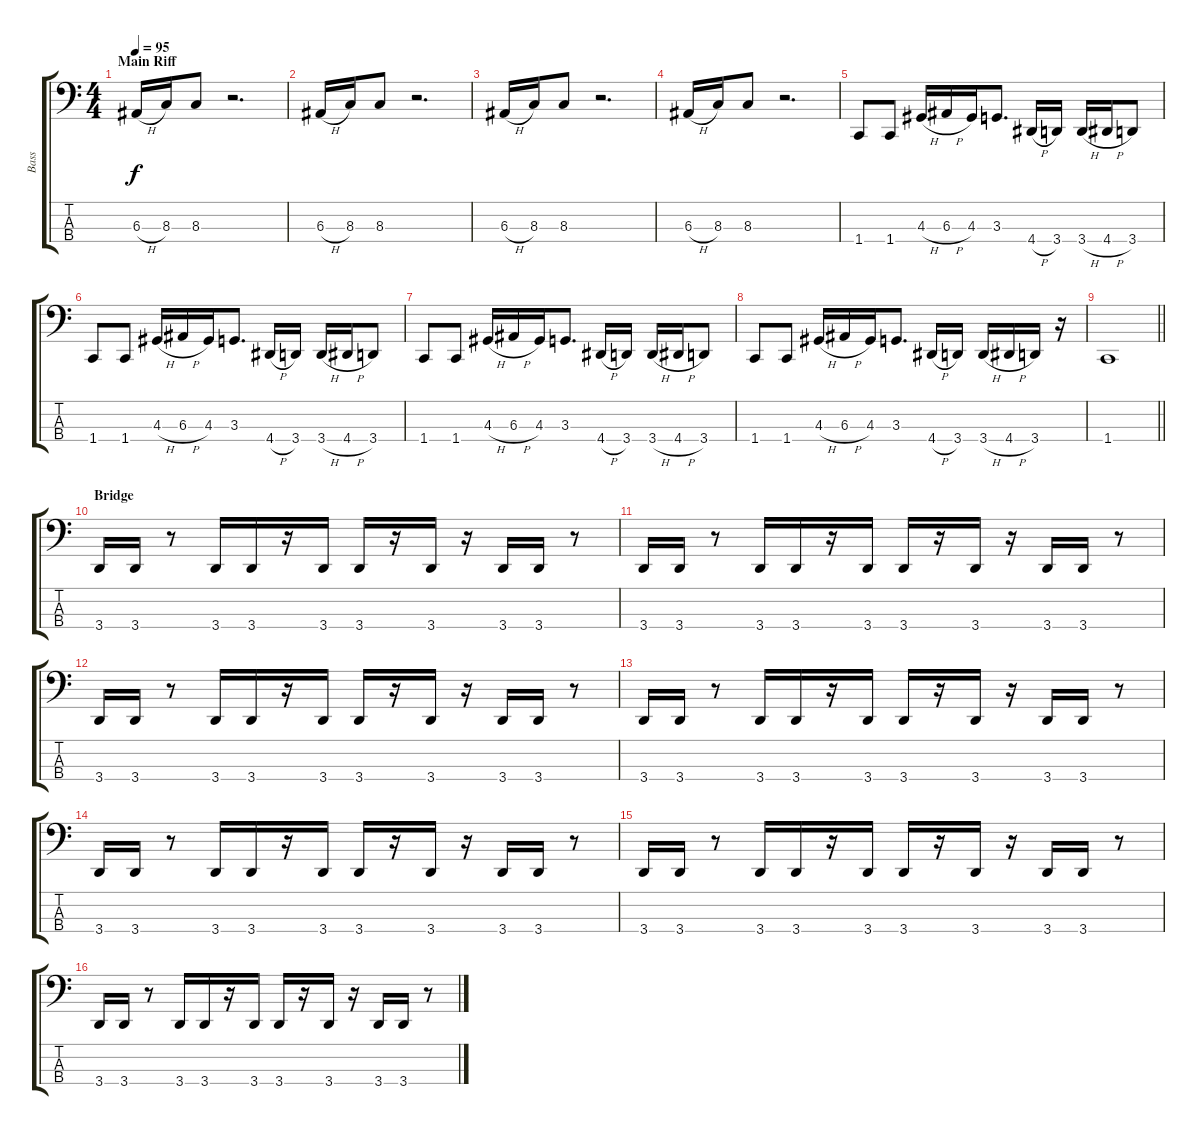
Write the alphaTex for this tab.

\track ("Bass" "Bass") {instrument electricbassfinger}
\staff {score tabs}
\tuning (D2 A1 E1 B0) {hide}
\ts (4 4)
\section ("" "Main Riff")
\tempo 95
\clef f4
\ks c
6.3{h}.16{dy f} 8.3.16 8.3.8 r.2{d} |
6.3{h}.16 8.3.16 8.3.8 r.2{d} |
6.3{h}.16 8.3.16 8.3.8 r.2{d} |
6.3{h}.16 8.3.16 8.3.8 r.2{d} |
1.4.8 1.4.8 4.3{h}.16 6.3{h}.16 4.3.16 3.3.8{d} 4.4{h}.16 3.4.16 3.4{h}.16 4.4{h}.16 3.4.8 |
1.4.8 1.4.8 4.3{h}.16 6.3{h}.16 4.3.16 3.3.8{d} 4.4{h}.16 3.4.16 3.4{h}.16 4.4{h}.16 3.4.8 |
1.4.8 1.4.8 4.3{h}.16 6.3{h}.16 4.3.16 3.3.8{d} 4.4{h}.16 3.4.16 3.4{h}.16 4.4{h}.16 3.4.8 |
1.4.8 1.4.8 4.3{h}.16 6.3{h}.16 4.3.16 3.3.8{d} 4.4{h}.16 3.4.16 3.4{h}.16 4.4{h}.16 3.4.16 r.16{volume 3} |
\barLineRight lightlight
1.4.1{volume 16} |
\section ("" "Bridge")
3.4.16{volume 8} 3.4.16 r.8 3.4.16 3.4.16 r.16 3.4.16 3.4.16 r.16 3.4.16 r.16 3.4.16 3.4.16 r.8 |
3.4.16 3.4.16 r.8 3.4.16 3.4.16 r.16 3.4.16 3.4.16 r.16 3.4.16 r.16 3.4.16 3.4.16 r.8 |
3.4.16 3.4.16 r.8 3.4.16 3.4.16 r.16 3.4.16 3.4.16 r.16 3.4.16 r.16 3.4.16 3.4.16 r.8 |
3.4.16 3.4.16 r.8 3.4.16 3.4.16 r.16 3.4.16 3.4.16 r.16 3.4.16 r.16 3.4.16 3.4.16 r.8 |
3.4.16 3.4.16 r.8 3.4.16 3.4.16 r.16 3.4.16 3.4.16 r.16 3.4.16 r.16 3.4.16 3.4.16 r.8 |
3.4.16 3.4.16 r.8 3.4.16 3.4.16 r.16 3.4.16 3.4.16 r.16 3.4.16 r.16 3.4.16 3.4.16 r.8 |
3.4.16 3.4.16 r.8 3.4.16 3.4.16 r.16 3.4.16 3.4.16 r.16 3.4.16 r.16 3.4.16 3.4.16 r.8
